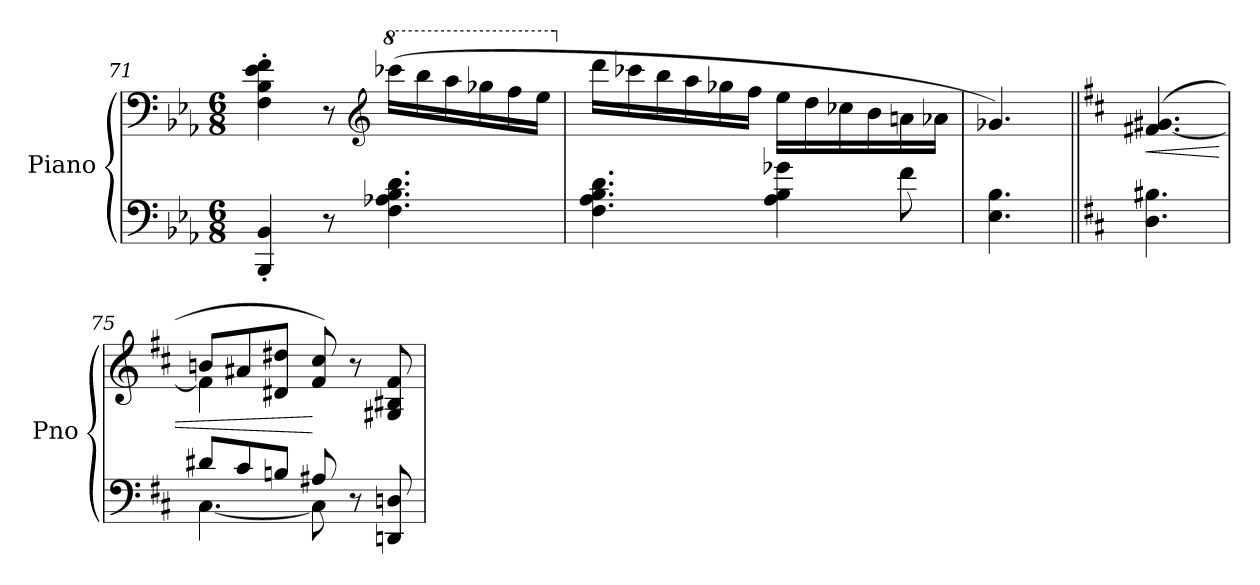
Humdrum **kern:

**kern	**kern	**dynam
*part1	*part1	*part1
*staff2	*staff1	*staff1/2
*I"Piano	*	*
*I'Pno	*	*
*clefF4	*clefF4	*
*k[b-e-a-]	*k[b-e-a-]	*
*M6/8	*M6/8	*
=71	=71	=71
4BBB-/' 4BB-/'	4F\' 4B-\' 4e-\' 4f\'	.
8r	8r	.
*	*clefG2	*
*	*8va	*
4.F\ 4.A-X\ 4.B-\ 4.d\	(16cccc-X\LL	.
.	16bbb-\	.
.	16aaa-\	.
.	16ggg-X\	.
.	16fff\	.
.	16eee-\JJ	.
=72	=72	=72
*	*X8va	*
4.F\ 4.A-\ 4.B-\ 4.d\	16ddd\LL	.
.	16ccc-X\	.
.	16bb-\	.
.	16aa-\	.
.	16gg-X\	.
.	16ff\JJ	.
4A-\ 4B-\ 4g-X\	16ee-\LL	.
.	16dd\	.
.	16cc-X\	.
.	16b-\	.
8f\	16an\	.
.	16a-X\JJ	.
=73	=73	=73
4.E-\ 4.B-\	4.g-X/)	.
!!LO:LB:g=z
=74||	=74||	=74||
*k[f#c#]	*k[f#c#]	*
!	!	!LO:HP:b
4.D\ 4.B#X\	([4.f#X/ 4.g#X/	<
!!LO:PB:g=z
=75	=75	=75
*^	*^	*
8d#X/L	[4.C#\	4f#\]	8bn/L	.
8c#/	.	.	8a#X/	.
8Bn/J	.	8ryy	8d#X/ 8dd#X/J	.
8A#X/	8C#\]	8f#/ 8cc#/)	4.ryy	[
8r	4ryy	8r	.	.
8DDn/ 8Dn/	.	8G#X/ 8B#X/ 8f#/	.	.
*v	*v	*	*	*
*	*v	*v	*
=	=	=
*-	*-	*-
